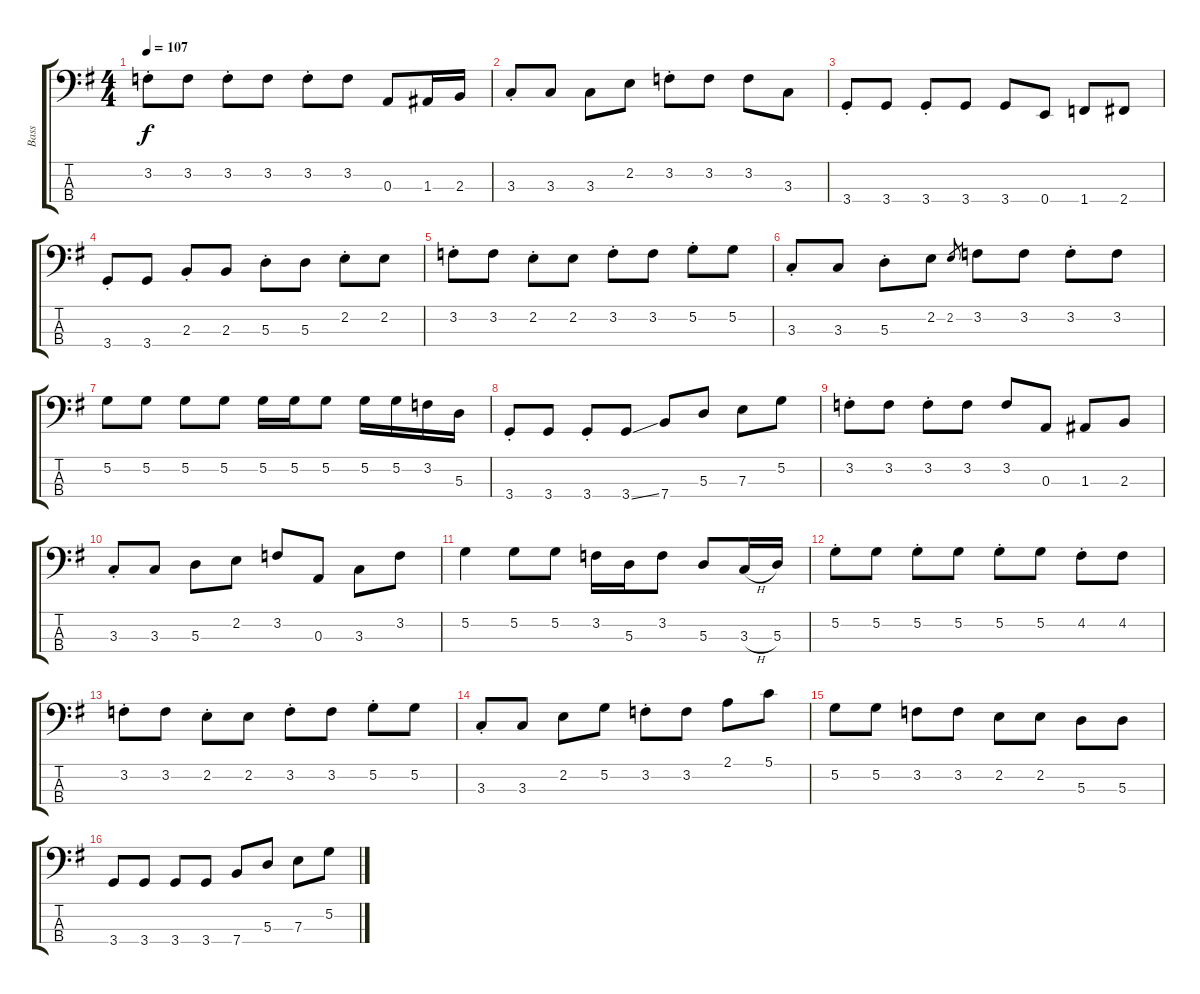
\track ("Bass" "Bass") {instrument electricbassfinger}
\staff {score tabs}
\tuning (G2 D2 A1 E1) {hide}
\ts (4 4)
\tempo 107
\clef f4
\ks g
3.2{st}.8{dy f} 3.2.8 3.2{st}.8 3.2.8 3.2{st}.8 3.2.8 0.3.8 1.3.16 2.3.16 |
3.3{st}.8 3.3.8 3.3.8 2.2.8 3.2{st}.8 3.2.8 3.2.8 3.3.8 |
3.4{st}.8 3.4.8 3.4{st}.8 3.4.8 3.4.8 0.4.8 1.4.8 2.4.8 |
3.4{st}.8 3.4.8 2.3{st}.8 2.3.8 5.3{st}.8 5.3.8 2.2{st}.8 2.2.8 |
3.2{st}.8 3.2.8 2.2{st}.8 2.2.8 3.2{st}.8 3.2.8 5.2{st}.8 5.2.8 |
3.3{st}.8 3.3.8 5.3{st}.8 2.2.8 2.2.8{gr} 3.2.8 3.2.8 3.2{st}.8 3.2.8 |
5.2.8 5.2.8 5.2.8 5.2.8 5.2.16 5.2.16 5.2.8 5.2.16 5.2.16 3.2.16 5.3.16 |
3.4{st}.8 3.4.8 3.4{st}.8 3.4{ss}.8 7.4.8 5.3.8 7.3.8 5.2.8 |
3.2{st}.8 3.2.8 3.2{st}.8 3.2.8 3.2.8 0.3.8 1.3.8 2.3.8 |
3.3{st}.8 3.3.8 5.3.8 2.2.8 3.2.8 0.3.8 3.3.8 3.2.8 |
5.2.4 5.2.8 5.2.8 3.2.16 5.3.16 3.2.8 5.3.8 3.3{h}.16 5.3.16 |
5.2{st}.8 5.2.8 5.2{st}.8 5.2.8 5.2{st}.8 5.2.8 4.2{st}.8 4.2.8 |
3.2{st}.8 3.2.8 2.2{st}.8 2.2.8 3.2{st}.8 3.2.8 5.2{st}.8 5.2.8 |
3.3{st}.8 3.3.8 2.2.8 5.2.8 3.2{st}.8 3.2.8 2.1.8 5.1.8 |
5.2.8 5.2.8 3.2.8 3.2.8 2.2.8 2.2.8 5.3.8 5.3.8 |
3.4.8 3.4.8 3.4.8 3.4.8 7.4.8 5.3.8 7.3.8 5.2.8
